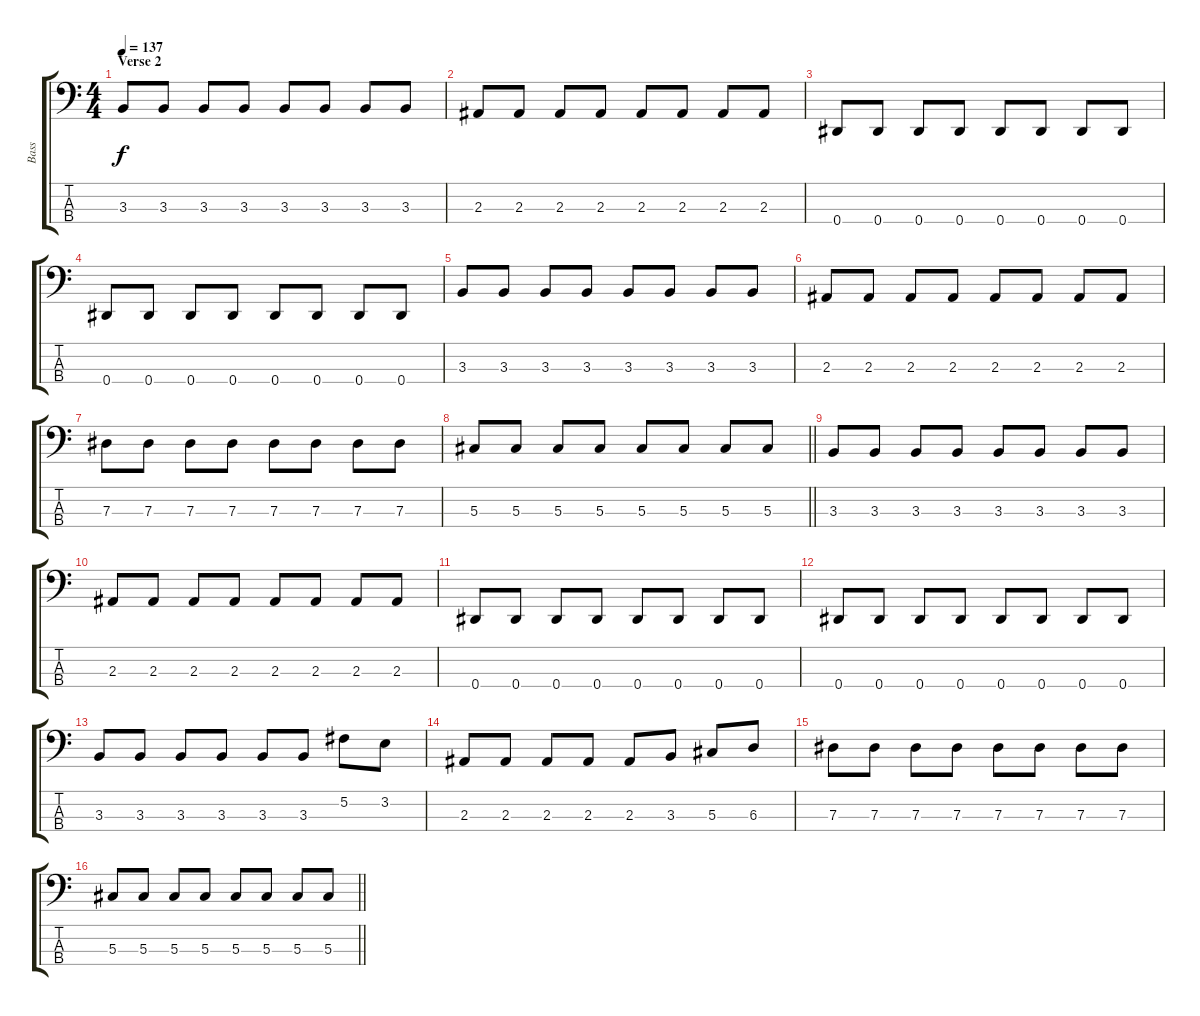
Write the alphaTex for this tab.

\track ("Bass" "Bass") {instrument electricbassfinger}
\staff {score tabs}
\tuning (Gb2 Db2 Ab1 Eb1) {hide}
\ts (4 4)
\section ("" "Verse 2")
\tempo 137
\clef f4
\ks c
3.3.8{dy f} 3.3.8 3.3.8 3.3.8 3.3.8 3.3.8 3.3.8 3.3.8 |
2.3.8 2.3.8 2.3.8 2.3.8 2.3.8 2.3.8 2.3.8 2.3.8 |
0.4.8 0.4.8 0.4.8 0.4.8 0.4.8 0.4.8 0.4.8 0.4.8 |
0.4.8 0.4.8 0.4.8 0.4.8 0.4.8 0.4.8 0.4.8 0.4.8 |
3.3.8 3.3.8 3.3.8 3.3.8 3.3.8 3.3.8 3.3.8 3.3.8 |
2.3.8 2.3.8 2.3.8 2.3.8 2.3.8 2.3.8 2.3.8 2.3.8 |
7.3.8 7.3.8 7.3.8 7.3.8 7.3.8 7.3.8 7.3.8 7.3.8 |
\barLineRight lightlight
5.3.8 5.3.8 5.3.8 5.3.8 5.3.8 5.3.8 5.3.8 5.3.8 |
3.3.8 3.3.8 3.3.8 3.3.8 3.3.8 3.3.8 3.3.8 3.3.8 |
2.3.8 2.3.8 2.3.8 2.3.8 2.3.8 2.3.8 2.3.8 2.3.8 |
0.4.8 0.4.8 0.4.8 0.4.8 0.4.8 0.4.8 0.4.8 0.4.8 |
0.4.8 0.4.8 0.4.8 0.4.8 0.4.8 0.4.8 0.4.8 0.4.8 |
3.3.8 3.3.8 3.3.8 3.3.8 3.3.8 3.3.8 5.2.8 3.2.8 |
2.3.8 2.3.8 2.3.8 2.3.8 2.3.8 3.3.8 5.3.8 6.3.8 |
7.3.8 7.3.8 7.3.8 7.3.8 7.3.8 7.3.8 7.3.8 7.3.8 |
\barLineRight lightlight
5.3.8 5.3.8 5.3.8 5.3.8 5.3.8 5.3.8 5.3.8 5.3.8
